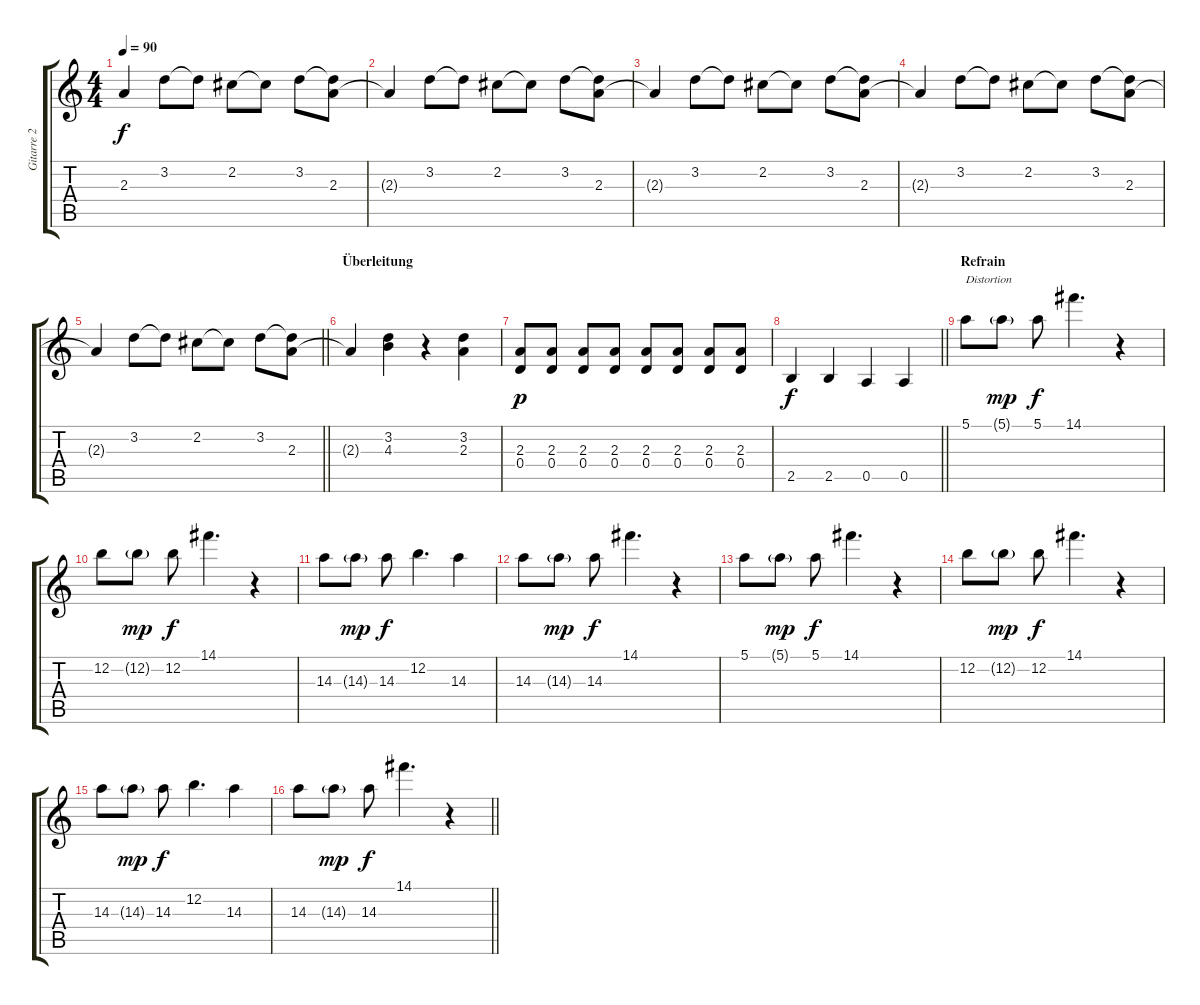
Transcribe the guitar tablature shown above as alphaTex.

\track ("Gitarre 2" "Gitarre 2") {instrument electricguitarclean}
\staff {score tabs}
\tuning (E4 B3 G3 D3 A2 D2) {hide}
\ts (4 4)
\tempo 90
\clef g2
\ks c
2.3{t}.4{dy f} 3.2.8 3.2{t}.8 2.2.8 2.2{t}.8 3.2.8 (3.2{t} 2.3).8 |
2.3{t}.4 3.2.8 3.2{t}.8 2.2.8 2.2{t}.8 3.2.8 (3.2{t} 2.3).8 |
2.3{t}.4 3.2.8 3.2{t}.8 2.2.8 2.2{t}.8 3.2.8 (3.2{t} 2.3).8 |
2.3{t}.4 3.2.8 3.2{t}.8 2.2.8 2.2{t}.8 3.2.8 (3.2{t} 2.3).8 |
\barLineRight lightlight
2.3{t}.4 3.2.8 3.2{t}.8 2.2.8 2.2{t}.8 3.2.8 (3.2{t} 2.3).8 |
\section ("" "Überleitung")
2.3{t}.4 (3.2 4.3).4 r.4 (3.2 2.3).4 |
(2.3 0.4).8{dy p} (2.3 0.4).8 (2.3 0.4).8 (2.3 0.4).8 (2.3 0.4).8 (2.3 0.4).8 (2.3 0.4).8 (2.3 0.4).8 |
\barLineRight lightlight
2.5.4{dy f} 2.5.4 0.5.4 0.5.4 |
\section ("" "Refrain")
5.1.8{txt "Distortion" instrument overdrivenguitar} 5.1{g}.8{dy mp} 5.1.8{dy f} 14.1.4{d} r.4 |
12.2.8 12.2{g}.8{dy mp} 12.2.8{dy f} 14.1.4{d} r.4 |
14.3.8 14.3{g}.8{dy mp} 14.3.8{dy f} 12.2.4{d} 14.3.4 |
14.3.8 14.3{g}.8{dy mp} 14.3.8{dy f} 14.1.4{d} r.4 |
5.1.8 5.1{g}.8{dy mp} 5.1.8{dy f} 14.1.4{d} r.4 |
12.2.8 12.2{g}.8{dy mp} 12.2.8{dy f} 14.1.4{d} r.4 |
14.3.8 14.3{g}.8{dy mp} 14.3.8{dy f} 12.2.4{d} 14.3.4 |
\barLineRight lightlight
14.3.8 14.3{g}.8{dy mp} 14.3.8{dy f} 14.1.4{d} r.4
